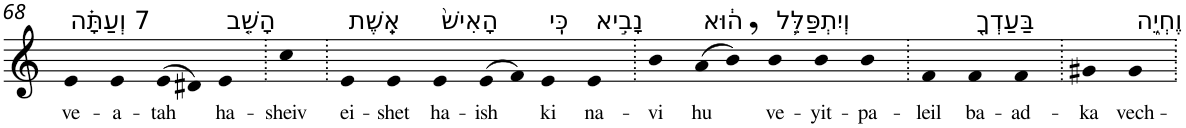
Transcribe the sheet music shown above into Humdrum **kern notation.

**kern	**text
*part1	*part1
*staff1	*staff1
*I"Piano	*
*I'Pno	*
!!LO:PB:g=z
*clefG2	*
*k[]	*
=68	=68
!LO:TX:a:t=7 וְעַתָּ֗ה	!
!	!LO:LY:b
4e	ve-
!	!LO:LY:b
4e	-a-
!	!LO:LY:b
(>8e	-tah
8d#X)	.
!LO:TX:a:t=הָשֵׁ֤ב	!
!	!LO:LY:b
4e	ha-
=69.	=69.
!	!LO:LY:b
4cc	-sheiv
=70.	=70.
!LO:TX:a:t=אֵֽשֶׁת	!
!	!LO:LY:b
4e	ei-
!	!LO:LY:b
4e	-shet
!LO:TX:a:t=הָאִישׁ֙	!
!	!LO:LY:b
4e	ha-
!	!LO:LY:b
(>8e	-ish
8f)	.
!LO:TX:a:t=כִּֽי	!
!	!LO:LY:b
4e	ki
!LO:TX:a:t=נָבִ֣יא	!
!	!LO:LY:b
4e	na-
=71.	=71.
!	!LO:LY:b
4b	-vi
!LO:TX:a:t=ה֔וּא	!
!	!LO:LY:b
(>8a	hu
8b,)	.
!LO:TX:a:t=וְיִתְפַּלֵּ֥ל	!
!	!LO:LY:b
4b	ve-
!	!LO:LY:b
4b	-yit-
!	!LO:LY:b
4b	-pa-
=72.	=72.
!	!LO:LY:b
4f	-leil
!LO:TX:a:t=בַּעַדְךָ֖	!
!	!LO:LY:b
4f	ba-
!	!LO:LY:b
4f	-ad-
=73.	=73.
!	!LO:LY:b
4g#X	-ka
!LO:TX:a:t=וֶחְיֵ֑ה	!
!	!LO:LY:b
4g#	vech-
=.	=.
*-	*-
